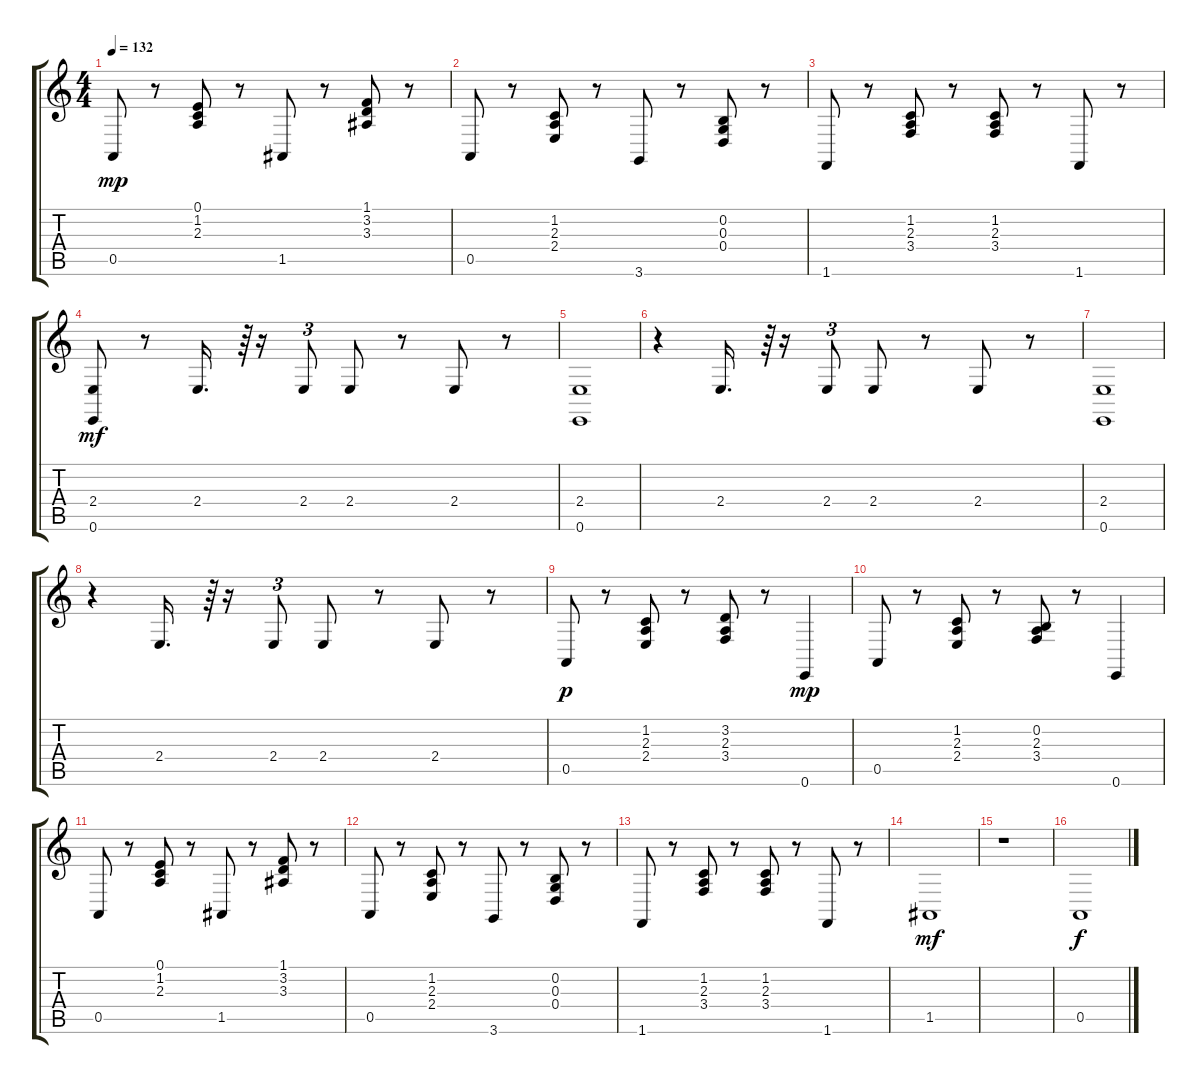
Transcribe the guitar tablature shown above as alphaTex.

\track "" {instrument stringensemble1}
\staff {score tabs}
\tuning (E4 B3 G3 D3 A2 E2) {hide}
\ts (4 4)
\tempo 132
\clef g2
\ks c
0.5.8{dy mp} r.8 (0.1 1.2 2.3).8 r.8 1.5.8 r.8 (1.1 3.2 3.3).8 r.8 |
0.5.8 r.8 (1.2 2.3 2.4).8 r.8 3.6.8 r.8 (0.2 0.3 0.4).8 r.8 |
1.6.8 r.8 (1.2 2.3 3.4).8 r.8 (1.2 2.3 3.4).8 r.8 1.6.8 r.8 |
(2.4 0.6).8{dy mf} r.8 2.4.16{d} r.64{tu (3 2)} r.16 2.4.8{tu (3 2)} 2.4.8 r.8 2.4.8 r.8 |
(2.4 0.6).1 |
r.4 2.4.16{d} r.64{tu (3 2)} r.16 2.4.8{tu (3 2)} 2.4.8 r.8 2.4.8 r.8 |
(2.4 0.6).1 |
r.4 2.4.16{d} r.64{tu (3 2)} r.16 2.4.8{tu (3 2)} 2.4.8 r.8 2.4.8 r.8 |
0.5.8{dy p} r.8 (1.2 2.3 2.4).8 r.8 (3.2 2.3 3.4).8 r.8 0.6.4{dy mp} |
0.5.8 r.8 (1.2 2.3 2.4).8 r.8 (0.2 2.3 3.4).8 r.8 0.6.4 |
0.5.8 r.8 (0.1 1.2 2.3).8 r.8 1.5.8 r.8 (1.1 3.2 3.3).8 r.8 |
0.5.8 r.8 (1.2 2.3 2.4).8 r.8 3.6.8 r.8 (0.2 0.3 0.4).8 r.8 |
1.6.8 r.8 (1.2 2.3 3.4).8 r.8 (1.2 2.3 3.4).8 r.8 1.6.8 r.8 |
1.5.1{dy mf} |
r.1 |
0.5.1{dy f}
